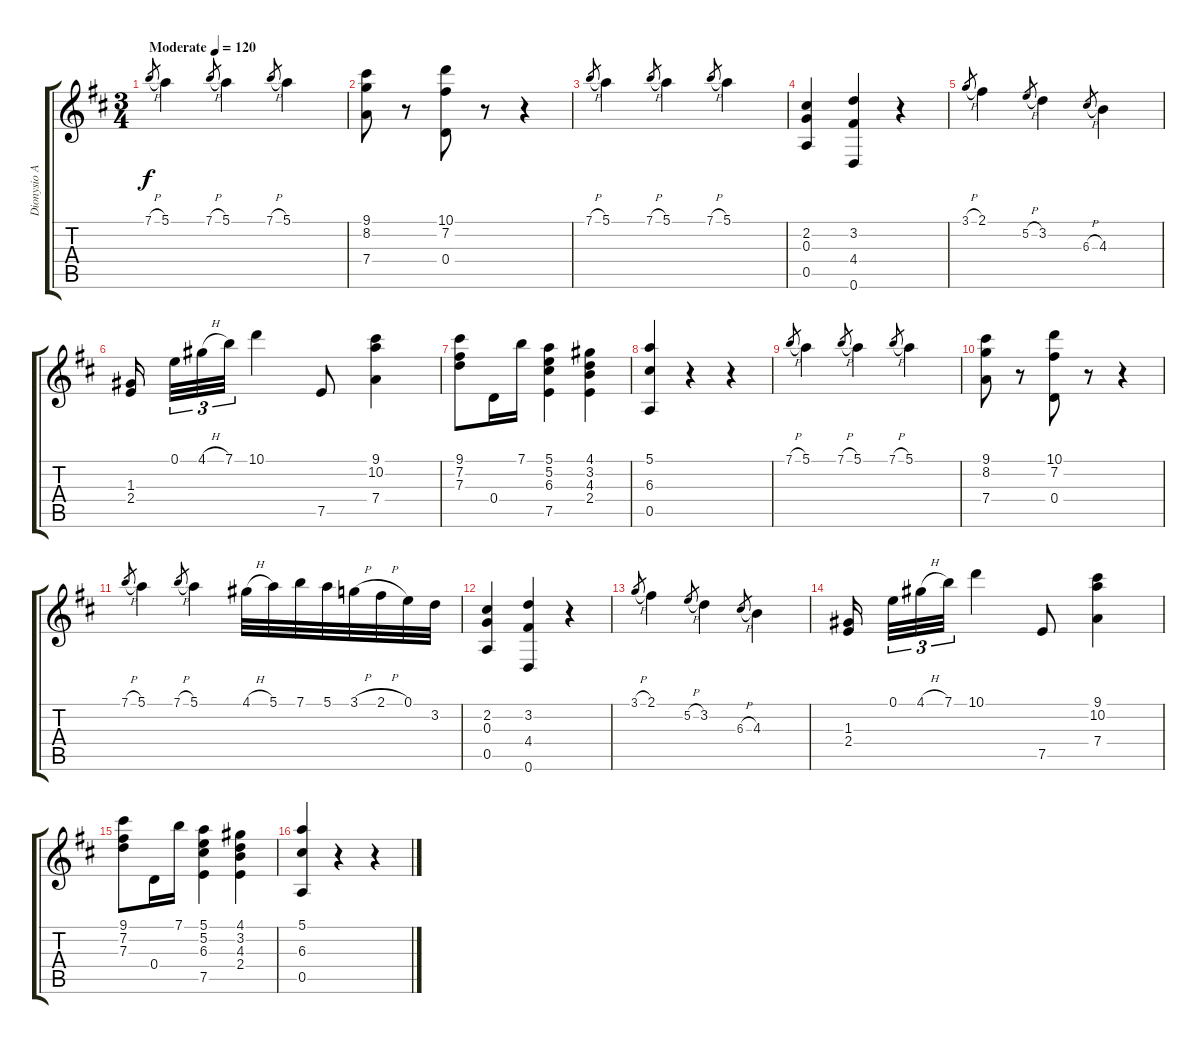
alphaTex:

\track ("Dionysio Aguado" "Dionysio A") {instrument acousticguitarnylon}
\staff {score tabs}
\tuning (E4 B3 G3 D3 A2 D2) {hide}
\ts (3 4)
\tempo (120 "Moderate")
\clef g2
\ks d
7.1{h}.8{gr dy f instrument acousticguitarnylon} 5.1.4 7.1{h}.8{gr} 5.1.4 7.1{h}.8{gr} 5.1.4 |
(9.1 8.2 7.4).8 r.8 (10.1 7.2 0.4).8 r.8 r.4 |
7.1{h}.8{gr} 5.1.4 7.1{h}.8{gr} 5.1.4 7.1{h}.8{gr} 5.1.4 |
(2.2 0.3 0.5).4 (3.2 4.4 0.6).4 r.4 |
3.1{h}.8{gr} 2.1.4 5.2{h}.8{gr} 3.2.4 6.3{h}.8{gr} 4.3.4 |
(1.3 2.4).16{beam splitsecondary} 0.1.32{tu (3 2)} 4.1{h}.32{tu (3 2)} 7.1.32{tu (3 2)} 10.1.4 7.5.8 (9.1 10.2 7.4).4 |
(9.1 7.2 7.3).8 0.4.16 7.1.16 (5.1 5.2 6.3 7.5).4 (4.1 3.2 4.3 2.4).4 |
(5.1 6.3 0.5).4 r.4 r.4 |
7.1{h}.8{gr} 5.1.4 7.1{h}.8{gr} 5.1.4 7.1{h}.8{gr} 5.1.4 |
(9.1 8.2 7.4).8 r.8 (10.1 7.2 0.4).8 r.8 r.4 |
7.1{h}.8{gr} 5.1.4 7.1{h}.8{gr} 5.1.4 4.1{h}.32 5.1.32 7.1.32 5.1.32 3.1{h}.32 2.1{h}.32 0.1.32 3.2.32 |
(2.2 0.3 0.5).4 (3.2 4.4 0.6).4 r.4 |
3.1{h}.8{gr} 2.1.4 5.2{h}.8{gr} 3.2.4 6.3{h}.8{gr} 4.3.4 |
(1.3 2.4).16{beam splitsecondary} 0.1.32{tu (3 2)} 4.1{h}.32{tu (3 2)} 7.1.32{tu (3 2)} 10.1.4 7.5.8 (9.1 10.2 7.4).4 |
(9.1 7.2 7.3).8 0.4.16 7.1.16 (5.1 5.2 6.3 7.5).4 (4.1 3.2 4.3 2.4).4 |
(5.1 6.3 0.5).4 r.4 r.4
